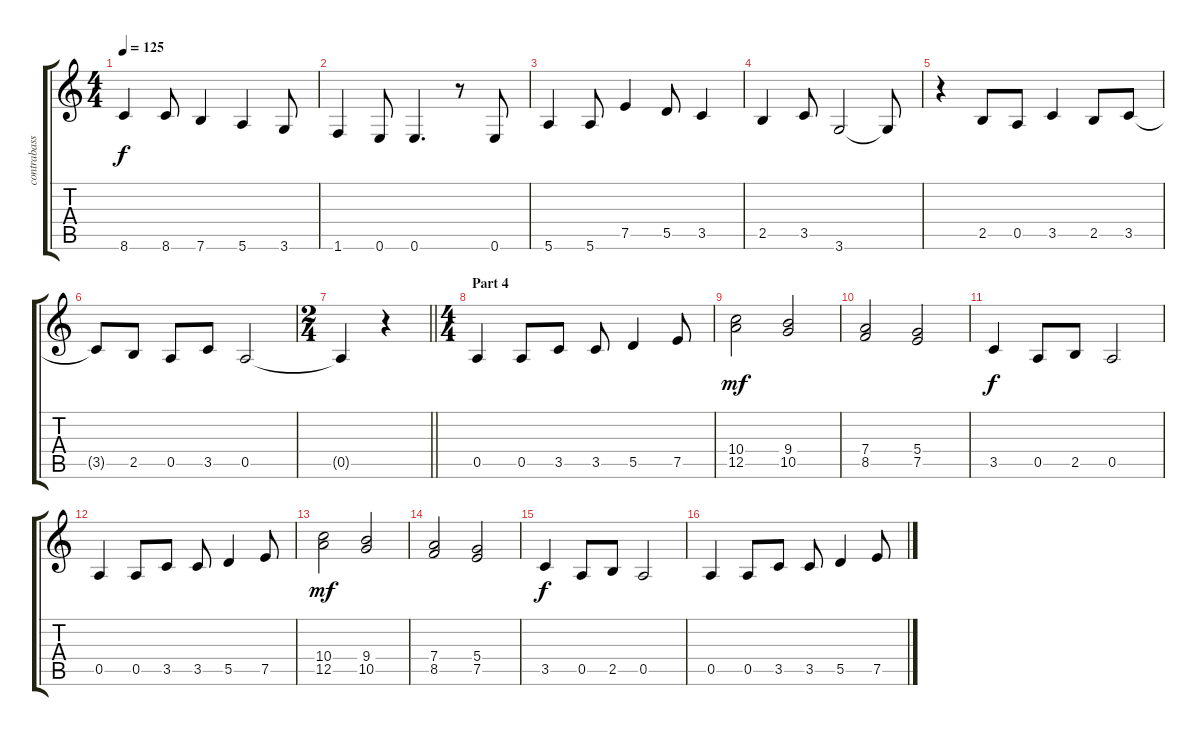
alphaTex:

\track ("contrabass" "contrabass") {instrument contrabass}
\staff {score tabs}
\tuning (E4 B3 G3 D3 A2 E2) {hide}
\ts (4 4)
\tempo 125
\clef g2
\ks c
8.6.4{dy f} 8.6.8 7.6.4 5.6.4 3.6.8 |
1.6.4 0.6.8 0.6.4{d} r.8 0.6.8 |
5.6.4 5.6.8 7.5.4 5.5.8 3.5.4 |
2.5.4 3.5.8 3.6.2 3.6{t}.8 |
r.4 2.5.8 0.5.8 3.5.4 2.5.8 3.5.8 |
3.5{t}.8 2.5.8 0.5.8 3.5.8 0.5.2 |
\ts (2 4)
\barLineRight lightlight
0.5{t}.4 r.4 |
\ts (4 4)
\section ("" "Part 4")
0.5.4 0.5.8 3.5.8 3.5.8 5.5.4 7.5.8 |
(10.4 12.5).2{dy mf} (9.4 10.5).2 |
(7.4 8.5).2 (5.4 7.5).2 |
3.5.4{dy f} 0.5.8 2.5.8 0.5.2 |
0.5.4{volume 5} 0.5.8 3.5.8 3.5.8 5.5.4 7.5.8 |
(10.4 12.5).2{dy mf} (9.4 10.5).2 |
(7.4 8.5).2 (5.4 7.5).2 |
3.5.4{dy f} 0.5.8 2.5.8 0.5.2 |
0.5.4{volume 3} 0.5.8 3.5.8 3.5.8 5.5.4 7.5.8
